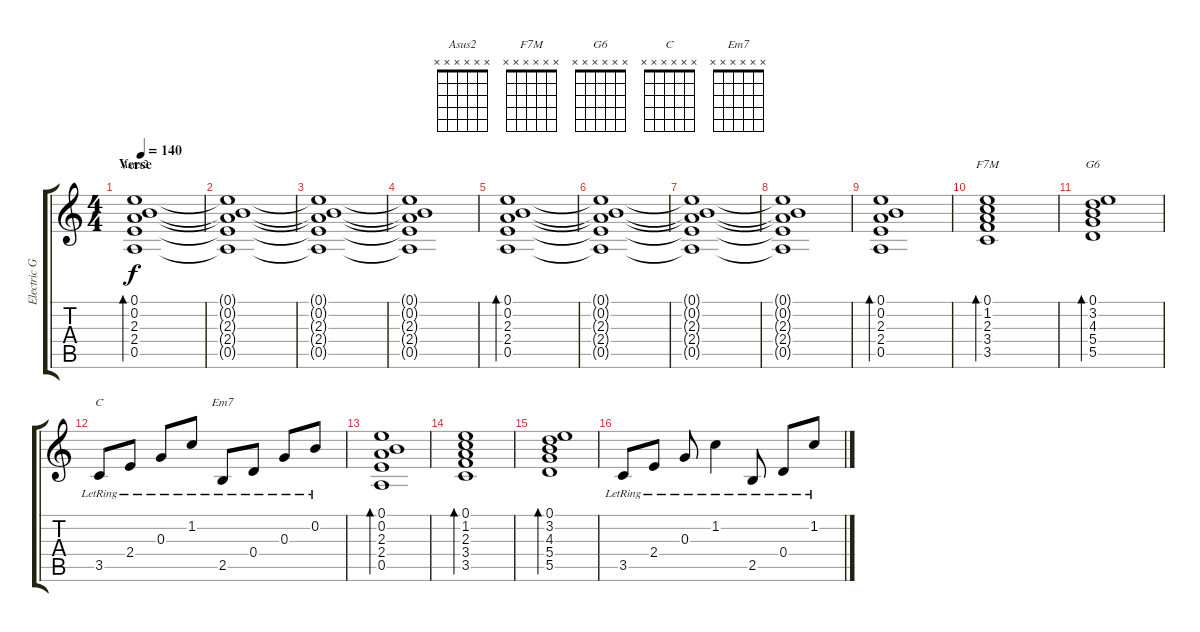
\track ("Electric Guitar (clean)" "Electric G") {instrument electricguitarclean}
\staff {score tabs}
\tuning (E4 B3 G3 D3 A2 E2) {hide}
\chord ("Asus2" x x x x x x)
\chord ("F7M" x x x x x x)
\chord ("G6" x x x x x x)
\chord ("C" x x x x x x)
\chord ("Em7" x x x x x x)
\ts (4 4)
\section ("" "Verse")
\tempo 140
\clef g2
\ks c
(0.1 0.2 2.3 2.4 0.5).1{bd 240 ch "Asus2" dy f} |
(0.1{t} 0.2{t} 2.3{t} 2.4{t} 0.5{t}).1 |
(0.1{t} 0.2{t} 2.3{t} 2.4{t} 0.5{t}).1 |
(0.1{t} 0.2{t} 2.3{t} 2.4{t} 0.5{t}).1 |
(0.1 0.2 2.3 2.4 0.5).1{bd 240} |
(0.1{t} 0.2{t} 2.3{t} 2.4{t} 0.5{t}).1 |
(0.1{t} 0.2{t} 2.3{t} 2.4{t} 0.5{t}).1 |
(0.1{t} 0.2{t} 2.3{t} 2.4{t} 0.5{t}).1 |
(0.1 0.2 2.3 2.4 0.5).1{bd 240} |
(0.1 1.2 2.3 3.4 3.5).1{bd 240 ch "F7M"} |
(0.1 3.2 4.3 5.4 5.5).1{bd 240 ch "G6"} |
3.5{lr}.8{ch "C"} 2.4{lr}.8 0.3{lr}.8 1.2{lr}.8 2.5{lr}.8{ch "Em7"} 0.4{lr}.8 0.3{lr}.8 0.2{lr}.8 |
(0.1 0.2 2.3 2.4 0.5).1{bd 240} |
(0.1 1.2 2.3 3.4 3.5).1{bd 240} |
(0.1 3.2 4.3 5.4 5.5).1{bd 240} |
3.5{lr}.8 2.4{lr}.8 0.3{lr}.8 1.2{lr}.4 2.5{lr}.8 0.4{lr}.8 1.2{lr}.8
